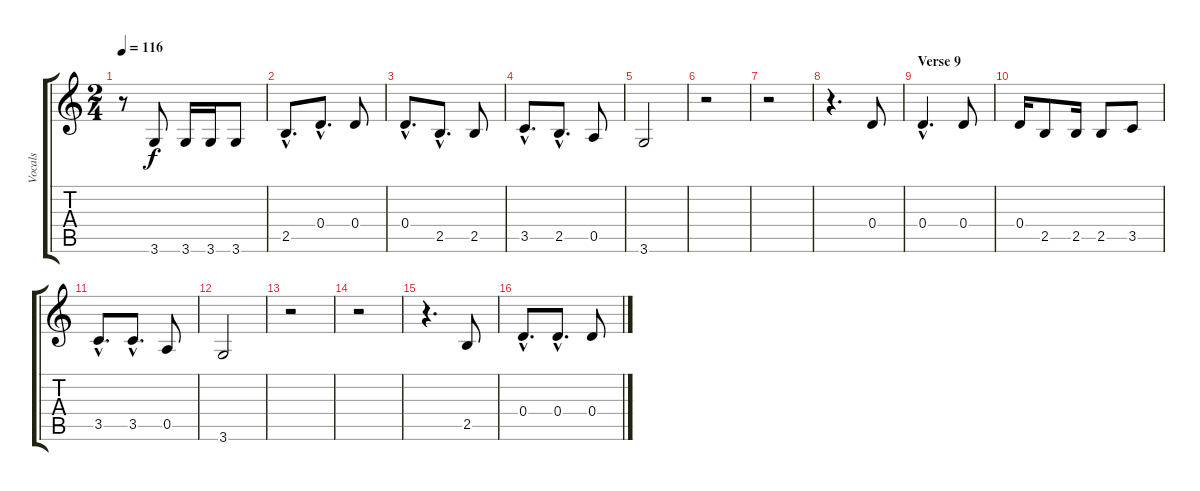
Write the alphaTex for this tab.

\track ("Vocals" "Vocals") {instrument acousticguitarsteel}
\staff {score tabs}
\tuning (E4 B3 G3 D3 A2 E2) {hide}
\ts (2 4)
\tempo 116
\clef g2
\ks c
r.8{dy f} 3.6.8 3.6.16 3.6.16 3.6.8 |
2.5{hac}.8{d} 0.4{hac}.8{d} 0.4.8 |
0.4{hac}.8{d} 2.5{hac}.8{d} 2.5.8 |
3.5{hac}.8{d} 2.5{hac}.8{d} 0.5.8 |
3.6.2 |
r.2 |
r.2 |
r.4{d} 0.4.8 |
\section ("" "Verse 9")
0.4{hac}.4{d} 0.4.8 |
0.4.16 2.5.8 2.5.16 2.5.8 3.5.8 |
3.5{hac}.8{d} 3.5{hac}.8{d} 0.5.8 |
3.6.2 |
r.2 |
r.2 |
r.4{d} 2.5.8 |
0.4{hac}.8{d} 0.4{hac}.8{d} 0.4.8
